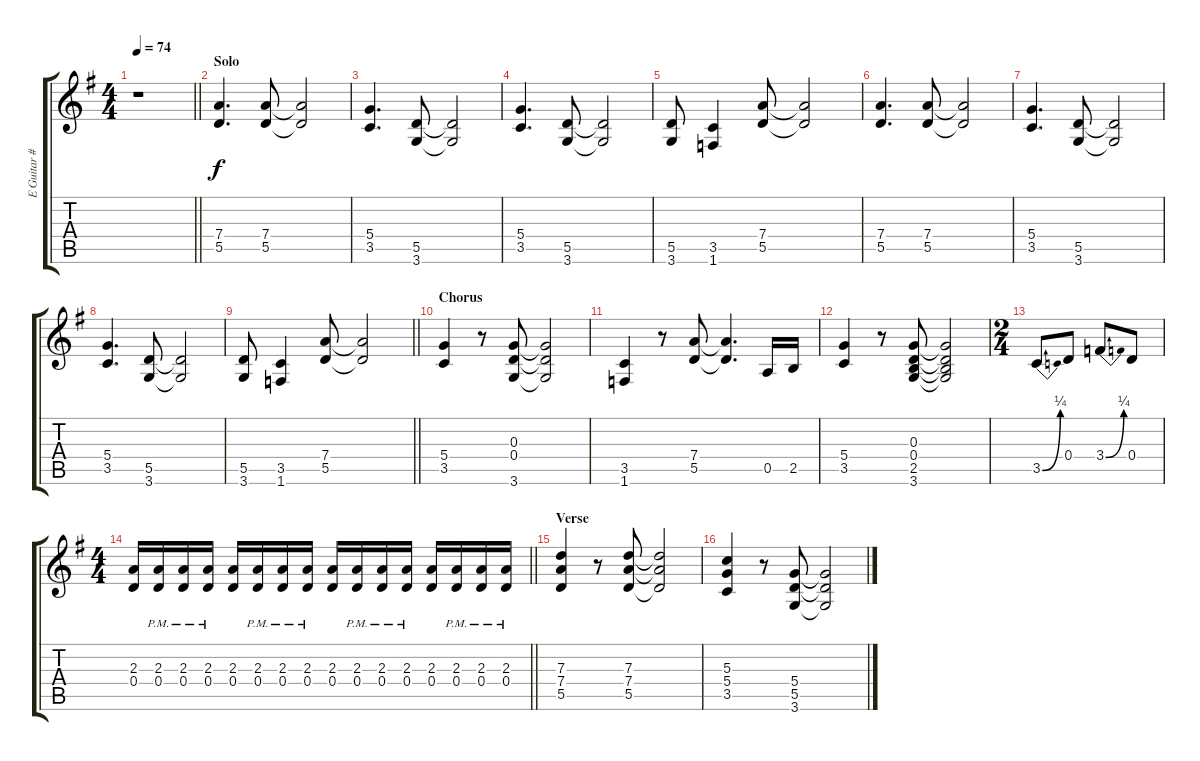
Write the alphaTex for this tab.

\track ("E Guitar #2" "E Guitar #") {instrument overdrivenguitar}
\staff {score tabs}
\tuning (E4 B3 G3 D3 A2 E2) {hide}
\ts (4 4)
\tempo 74
\clef g2
\barLineRight lightlight
\ks g
r.1{dy f} |
\section ("" "Solo")
(7.4 5.5).4{d} (7.4 5.5).8 (7.4{t} 5.5{t}).2 |
(5.4 3.5).4{d} (5.5 3.6).8 (5.5{t} 3.6{t}).2 |
(5.4 3.5).4{d} (5.5 3.6).8 (5.5{t} 3.6{t}).2 |
(5.5 3.6).8 (3.5 1.6).4 (7.4 5.5).8 (7.4{t} 5.5{t}).2 |
(7.4 5.5).4{d} (7.4 5.5).8 (7.4{t} 5.5{t}).2 |
(5.4 3.5).4{d} (5.5 3.6).8 (5.5{t} 3.6{t}).2 |
(5.4 3.5).4{d} (5.5 3.6).8 (5.5{t} 3.6{t}).2 |
\barLineRight lightlight
(5.5 3.6).8 (3.5 1.6).4 (7.4 5.5).8 (7.4{t} 5.5{t}).2 |
\section ("" "Chorus")
(5.4 3.5).4 r.8 (0.3 0.4 3.6).8 (0.3{t} 0.4{t} 3.6{t}).2 |
(3.5 1.6).4 r.8 (7.4 5.5).8 (7.4{t} 5.5{t}).4{d} 0.5.16 2.5.16 |
(5.4 3.5).4 r.8 (0.3 0.4 2.5 3.6).8 (0.3{t} 0.4{t} 2.5{t} 3.6{t}).2 |
\ts (2 4)
3.5{be (bend 0 0 60 1)}.8 0.4.8 3.4{be (bend 0 0 60 1)}.8 0.4.8 |
\ts (4 4)
\barLineRight lightlight
(2.3 0.4).16 (2.3{pm} 0.4{pm}).16 (2.3{pm} 0.4{pm}).16 (2.3{pm} 0.4{pm}).16 (2.3 0.4).16 (2.3{pm} 0.4{pm}).16 (2.3{pm} 0.4{pm}).16 (2.3{pm} 0.4{pm}).16 (2.3 0.4).16 (2.3{pm} 0.4{pm}).16 (2.3{pm} 0.4{pm}).16 (2.3{pm} 0.4{pm}).16 (2.3 0.4).16 (2.3{pm} 0.4{pm}).16 (2.3{pm} 0.4{pm}).16 (2.3{pm} 0.4{pm}).16 |
\section ("" "Verse")
(7.3 7.4 5.5).4 r.8 (7.3 7.4 5.5).8 (7.3{t} 7.4{t} 5.5{t}).2 |
(5.3 5.4 3.5).4 r.8 (5.4 5.5 3.6).8 (5.4{t} 5.5{t} 3.6{t}).2
